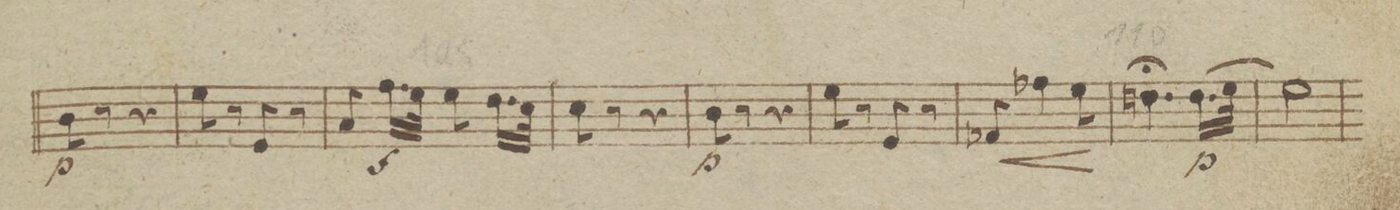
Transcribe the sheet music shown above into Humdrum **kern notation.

**kern	**dynam
*I"Viola	*
*clefC3	*
*k[b-e-]	*
*M2/4	*
8c\	p
8r	.
4r	.
=101	=101
8f\	.
8r	.
8F/	.
8r	.
=102	=102
8B-/	.
16.g\LL	f
32f\JJk	.
8f\	.
16.e-\LL	.
32d\JJk	.
=103	=103
8d\	.
8r	.
4r	.
=104	=104
8c\	p
8r	.
4r	.
=105	=105
8f\	.
8r	.
8F/	.
8r	.
=106	=106
8G-X/	<
4g-X\	.
8f\	[
=107	=107
4.en;\	.
(16.e\LL	p
32f\JJk	.
=108	=108
2f\)	.
=109	=109
*-	*-
